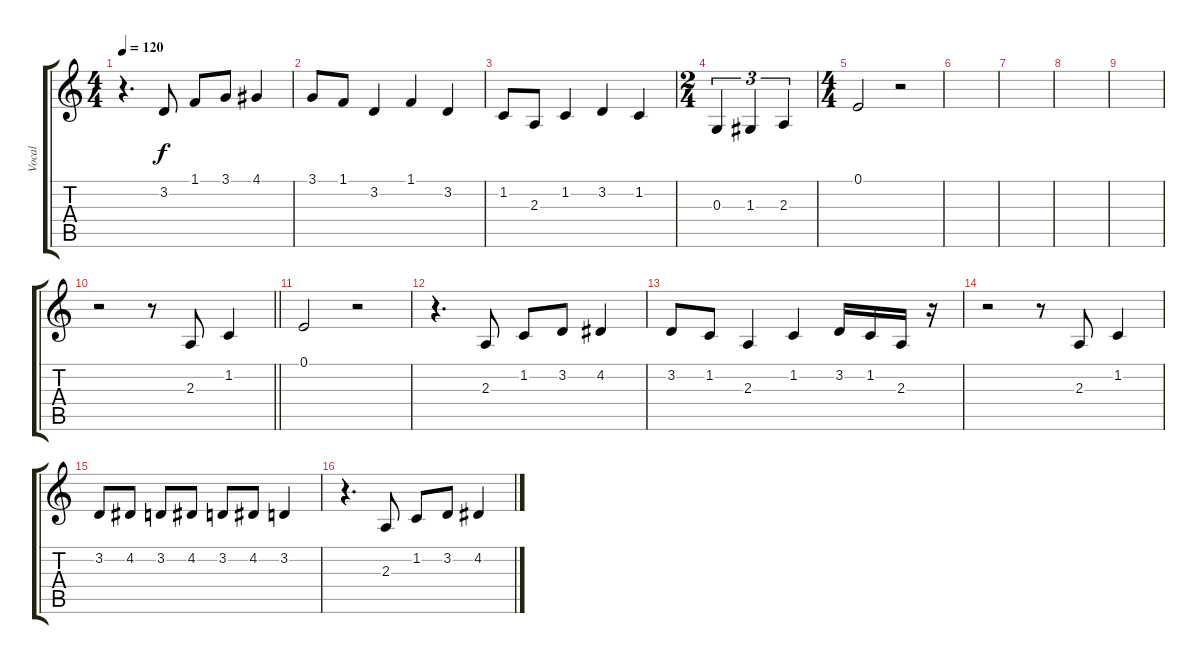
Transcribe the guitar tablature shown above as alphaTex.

\track ("Vocal" "Vocal") {instrument choiraahs}
\staff {score tabs}
\tuning (E4 B3 G3 D3 A2 E2) {hide}
\ts (4 4)
\tempo 120
\clef g2
\ks c
r.4{d dy f} 3.2.8 1.1.8 3.1.8 4.1.4 |
3.1.8 1.1.8 3.2.4 1.1.4 3.2.4 |
1.2.8 2.3.8 1.2.4 3.2.4 1.2.4 |
\ts (2 4)
0.3.4{tu (3 2)} 1.3.4{tu (3 2)} 2.3.4{tu (3 2)} |
\ts (4 4)
0.1.2 r.2 |
|
|
|
|
\barLineRight lightlight
r.2 r.8 2.3.8 1.2.4 |
0.1.2 r.2 |
r.4{d} 2.3.8 1.2.8 3.2.8 4.2.4 |
3.2.8 1.2.8 2.3.4 1.2.4 3.2.16 1.2.16 2.3.16 r.16 |
r.2 r.8 2.3.8 1.2.4 |
3.2.8 4.2.8 3.2.8 4.2.8 3.2.8 4.2.8 3.2.4 |
r.4{d} 2.3.8 1.2.8 3.2.8 4.2.4
